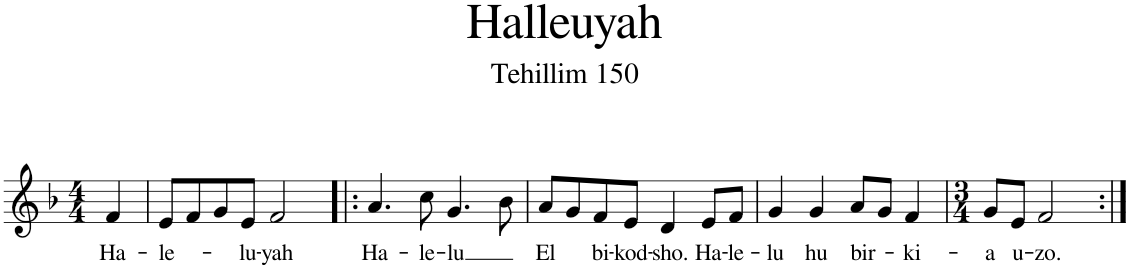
**kern	**text
*part1	*part1
*staff1	*staff1
*I"Bb Trumpet	*
*I'Bb Tpt.	*
*clefG2	*
*Trd1c2	*
*k[b-]	*
*M4/4	*
=1	=1
!	!LO:LY:b
4f/	Ha-
=2	=2
!	!LO:LY:b
8e/L	-le-
8f/	.
8g/	.
!	!LO:LY:b
8e/J	-lu-
!	!LO:LY:b
2f/	-yah
=3!|:	=3!|:
!	!LO:LY:b
4.a/	Ha-
!	!LO:LY:b
8cc\	-le-
!	!LO:LY:b
4.g/	-lu
8b-\	.
=4	=4
!	!LO:LY:b
8a/L	El
8g/	.
!	!LO:LY:b
8f/	bi-
!	!LO:LY:b
8e/J	-kod-
!	!LO:LY:b
4d/	-sho.
!	!LO:LY:b
8e/L	Ha-
!	!LO:LY:b
8f/J	-le-
=5	=5
!	!LO:LY:b
4g/	-lu
!	!LO:LY:b
4g/	hu
!	!LO:LY:b
8a/L	bir-
8g/J	.
!	!LO:LY:b
4f/	-ki-
=6	=6
*M3/4	*
!	!LO:LY:b
8g/L	-a
!	!LO:LY:b
8e/J	u-
!	!LO:LY:b
2f/	-zo.
=:|!	=:|!
*-	*-
